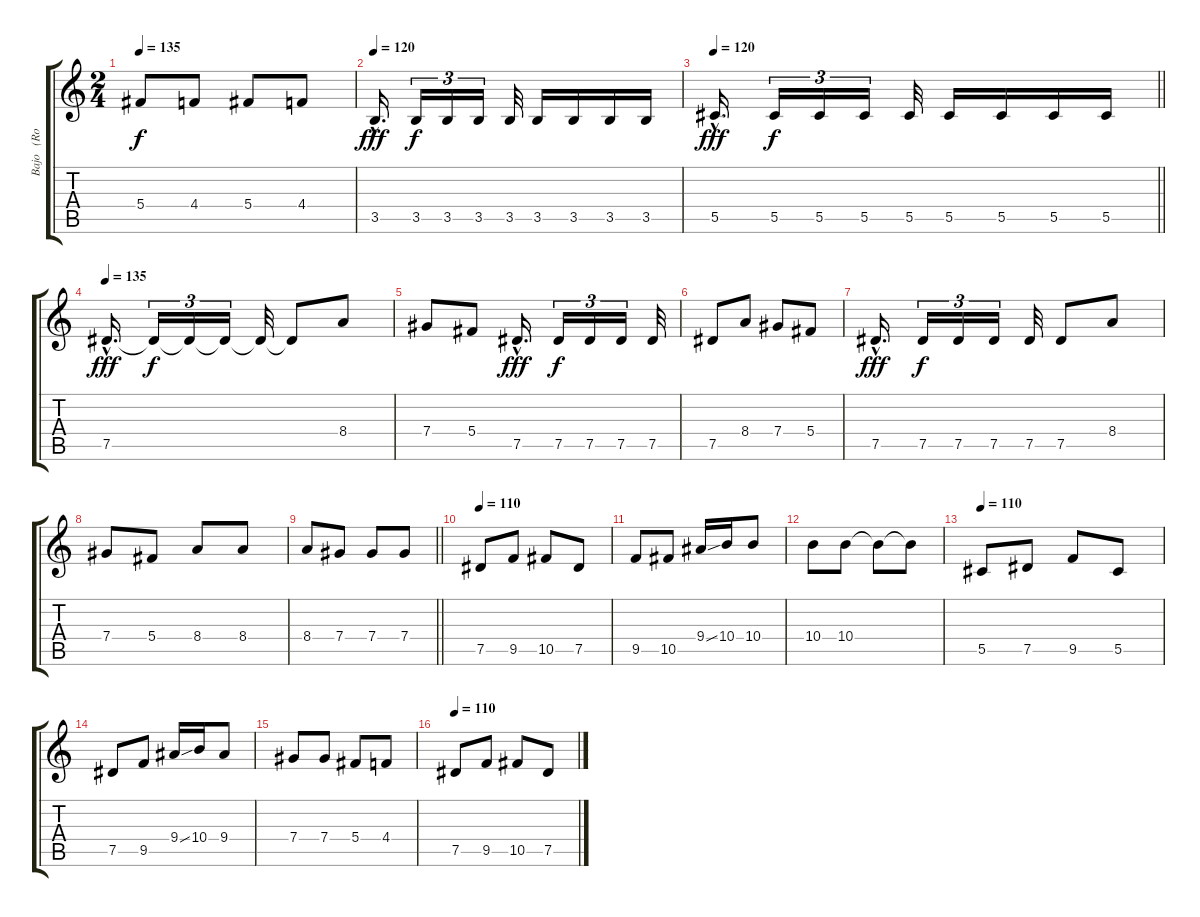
\track ("Bajo   (Rodrigo)" "Bajo   (Ro") {instrument electricbasspick}
\staff {score tabs}
\tuning (Eb4 Bb3 Gb3 Db3 Ab2 Eb2) {hide}
\ts (2 4)
\tempo 135
\clef g2
\ks c
5.4.8{dy f} 4.4.8 5.4.8 4.4.8 |
\tempo 120
3.5{hac}.16{d dy fff} 3.5.16{tu (3 2) dy f} 3.5.16{tu (3 2)} 3.5.16{tu (3 2)} 3.5.32 3.5.16 3.5.16 3.5.16 3.5.16 |
\tempo 120
\barLineRight lightlight
5.5{hac}.16{d dy fff} 5.5.16{tu (3 2) dy f} 5.5.16{tu (3 2)} 5.5.16{tu (3 2)} 5.5.32 5.5.16 5.5.16 5.5.16 5.5.16 |
\tempo 135
7.5{hac}.16{d dy fff} 7.5{t}.16{tu (3 2) dy f} 7.5{t}.16{tu (3 2)} 7.5{t}.16{tu (3 2)} 7.5{t}.32 7.5{t}.8 8.4.8 |
7.4.8 5.4.8 7.5{hac}.16{d dy fff} 7.5.16{tu (3 2) dy f} 7.5.16{tu (3 2)} 7.5.16{tu (3 2)} 7.5.32 |
7.5.8 8.4.8 7.4.8 5.4.8 |
7.5{hac}.16{d dy fff} 7.5.16{tu (3 2) dy f} 7.5.16{tu (3 2)} 7.5.16{tu (3 2)} 7.5.32 7.5.8 8.4.8 |
7.4.8 5.4.8 8.4.8 8.4.8 |
\barLineRight lightlight
8.4.8 7.4.8 7.4.8 7.4.8 |
\tempo 110
7.5.8 9.5.8 10.5.8 7.5.8 |
9.5.8 10.5.8 9.4{ss}.16 10.4.16 10.4.8 |
10.4.8 10.4.8 10.4{t}.8 10.4{t}.8 |
\tempo 110
5.5.8 7.5.8 9.5.8 5.5.8 |
7.5.8 9.5.8 9.4{ss}.16 10.4.16 9.4.8 |
7.4.8 7.4.8 5.4.8 4.4.8 |
\tempo 110
7.5.8 9.5.8 10.5.8 7.5.8
